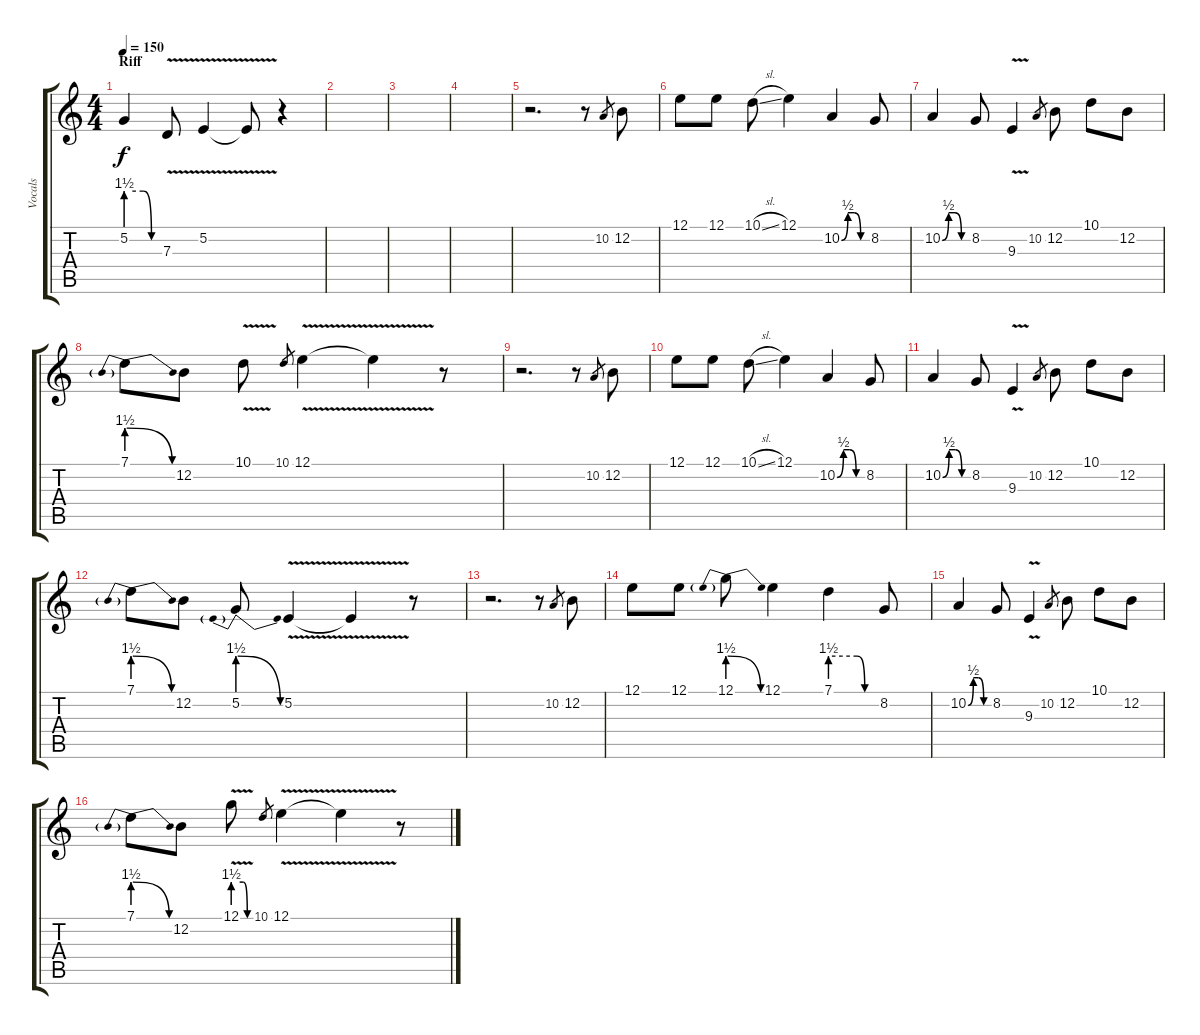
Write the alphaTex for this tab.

\track ("Vocals" "Vocals") {instrument lead2sawtooth}
\staff {score tabs}
\tuning (E4 B3 G3 D3 A2 E2) {hide}
\ts (4 4)
\section ("" "Riff")
\tempo 150
\clef g2
\ks c
5.2{be (custom 0 6 31 6 46 0 60 0)}.4{dy f} 7.3{v}.8 5.2{v}.4 5.2{t}.8 r.4 |
|
|
|
r.2{d} r.8 10.2.8{gr} 12.2.8 |
12.1.8 12.1.8 10.1{sl}.8 12.1.4 10.2{be (custom 0 0 15 2 30 2 45 0 60 0)}.4 8.2.8 |
10.2{be (custom 0 0 15 2 30 2 45 0 60 0)}.4 8.2.8 9.3{v}.4 10.2.8{gr} 12.2.8 10.1.8 12.2.8 |
7.1{be (prebendrelease 0 6 60 0)}.8 12.2.8 10.1{v}.8 10.1.8{gr} 12.1{v}.4 12.1{t}.4 r.8 |
r.2{d} r.8 10.2.8{gr} 12.2.8 |
12.1.8 12.1.8 10.1{sl}.8 12.1.4 10.2{be (custom 0 0 15 2 30 2 45 0 60 0)}.4 8.2.8 |
10.2{be (custom 0 0 15 2 30 2 45 0 60 0)}.4 8.2.8 9.3{v}.4 10.2.8{gr} 12.2.8 10.1.8 12.2.8 |
7.1{be (prebendrelease 0 6 60 0)}.8 12.2.8 5.2{be (prebendrelease 0 6 60 0)}.8 5.2{v}.4 5.2{t}.4 r.8 |
r.2{d} r.8 10.2.8{gr} 12.2.8 |
12.1.8 12.1.8 12.1{be (prebendrelease 0 6 60 0)}.8 12.1.4 7.1{be (custom 0 6 35 6 45 0 60 0)}.4 8.2.8 |
10.2{be (custom 0 0 15 2 30 2 45 0 60 0)}.4 8.2.8 9.3{v}.4 10.2.8{gr} 12.2.8 10.1.8 12.2.8 |
7.1{be (prebendrelease 0 6 60 0)}.8 12.2.8 12.1{be (custom 0 6 35 6 49 0 60 0) v}.8 10.1.8{gr} 12.1{v}.4 12.1{t}.4 r.8
